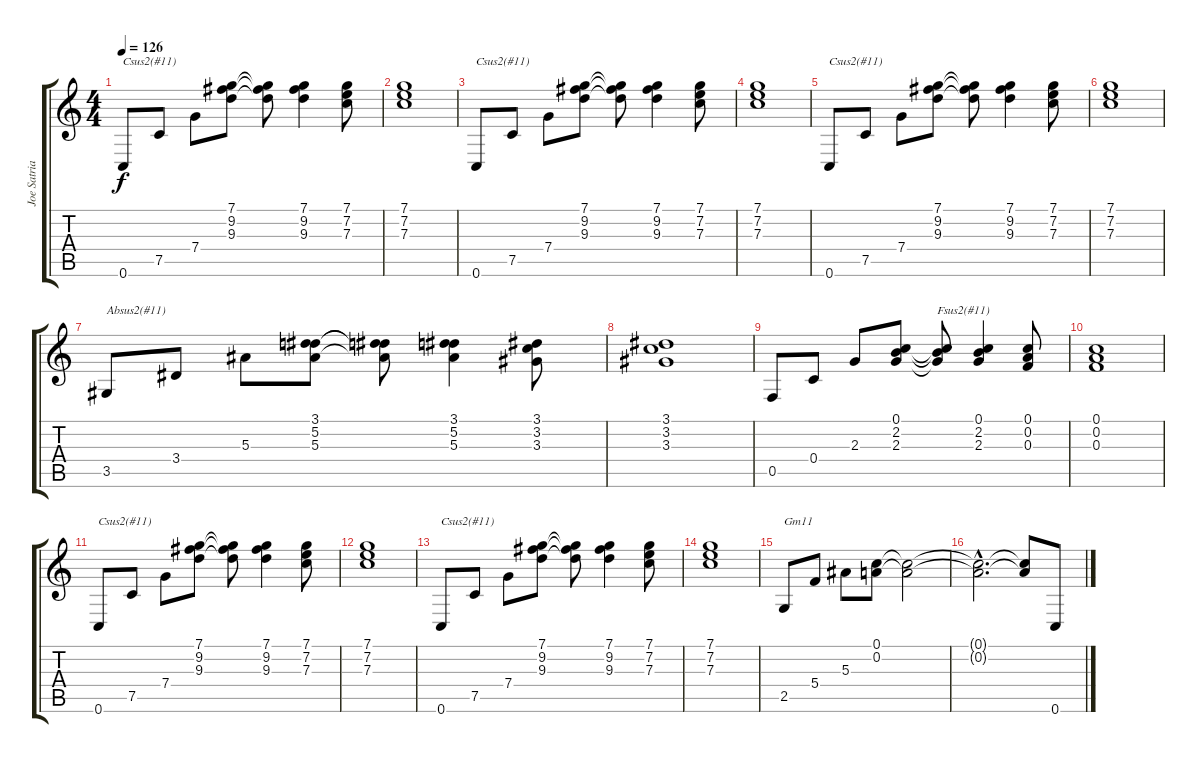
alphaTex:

\track ("Joe Satriani rythmique" "Joe Satria") {instrument acousticguitarnylon}
\staff {score tabs}
\tuning (C4 A3 F3 C3 F2 C2) {hide}
\ts (4 4)
\tempo 126
\clef g2
\ks c
0.6.8{txt "Csus2(#11)" dy f} 7.5.8 7.4.8 (7.1 9.2 9.3).8 (7.1{t} 9.2{t} 9.3{t}).8 (7.1 9.2 9.3).4 (7.1 7.2 7.3).8 |
(7.1 7.2 7.3).1 |
0.6.8{txt "Csus2(#11)"} 7.5.8 7.4.8 (7.1 9.2 9.3).8 (7.1{t} 9.2{t} 9.3{t}).8 (7.1 9.2 9.3).4 (7.1 7.2 7.3).8 |
(7.1 7.2 7.3).1 |
0.6.8{txt "Csus2(#11)"} 7.5.8 7.4.8 (7.1 9.2 9.3).8 (7.1{t} 9.2{t} 9.3{t}).8 (7.1 9.2 9.3).4 (7.1 7.2 7.3).8 |
(7.1 7.2 7.3).1 |
3.5.8{txt "Absus2(#11)"} 3.4.8 5.3.8 (3.1 5.2 5.3).8 (3.1{t} 5.2{t} 5.3{t}).8 (3.1 5.2 5.3).4 (3.1 3.2 3.3).8 |
(3.1 3.2 3.3).1 |
0.5.8 0.4.8 2.3.8 (0.1 2.2 2.3).8 (0.1{t} 2.2{t} 2.3{t}).8{txt "Fsus2(#11)"} (0.1 2.2 2.3).4 (0.1 0.2 0.3).8 |
(0.1 0.2 0.3).1 |
0.6.8{txt "Csus2(#11)"} 7.5.8 7.4.8 (7.1 9.2 9.3).8 (7.1{t} 9.2{t} 9.3{t}).8 (7.1 9.2 9.3).4 (7.1 7.2 7.3).8 |
(7.1 7.2 7.3).1 |
0.6.8{txt "Csus2(#11)"} 7.5.8 7.4.8 (7.1 9.2 9.3).8 (7.1{t} 9.2{t} 9.3{t}).8 (7.1 9.2 9.3).4 (7.1 7.2 7.3).8 |
(7.1 7.2 7.3).1 |
2.5.8{txt "Gm11"} 5.4.8 5.3.8 (0.1 0.2).8 (0.1{t} 0.2{t}).2 |
(0.1{hac t} 0.2{hac t}).2{d} (0.1{t} 0.2{t}).8 0.6.8
